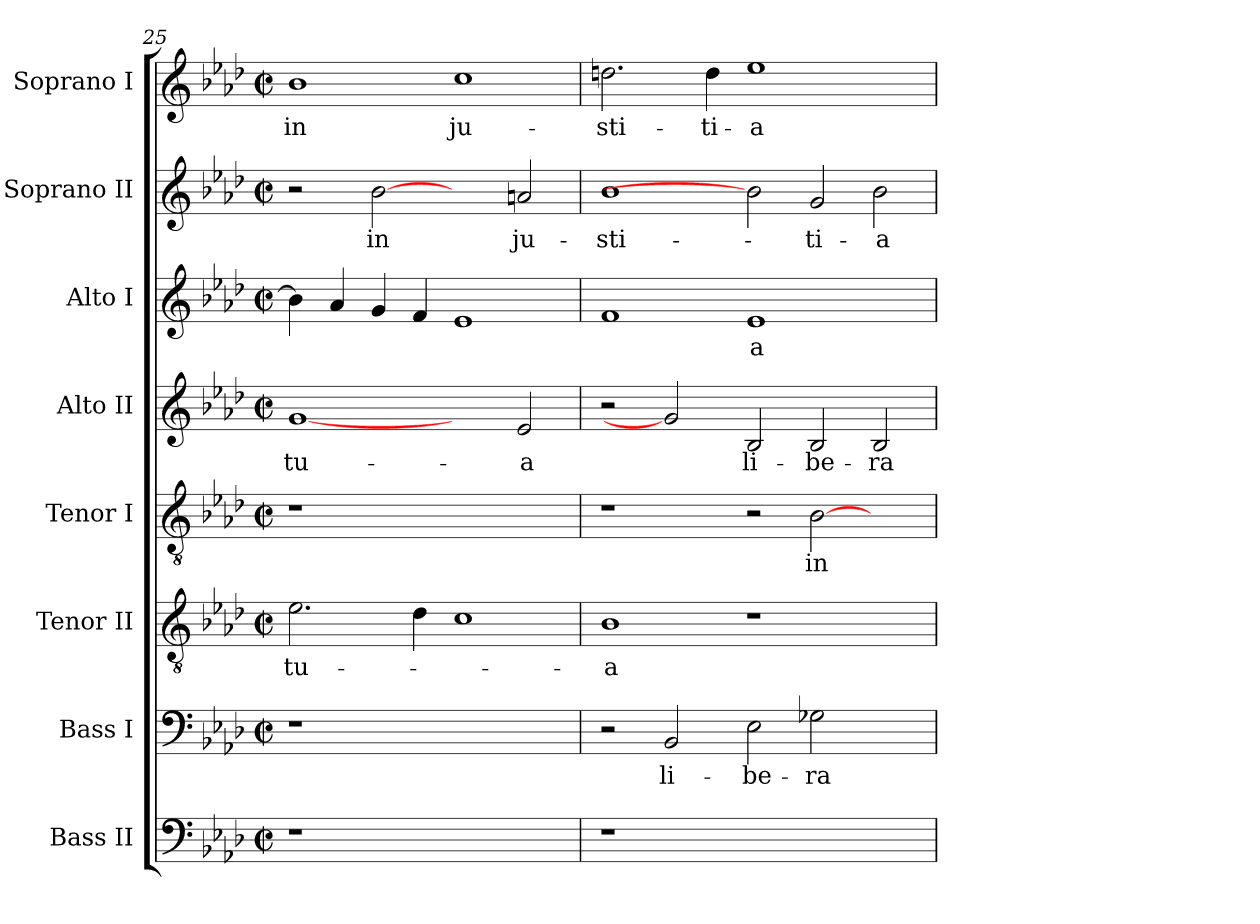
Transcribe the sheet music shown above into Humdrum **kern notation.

**kern	**kern	**text	**kern	**text	**kern	**text	**kern	**text	**kern	**text	**kern	**text	**kern	**text
*part8	*part7	*part7	*part6	*part6	*part5	*part5	*part4	*part4	*part3	*part3	*part2	*part2	*part1	*part1
*staff8	*staff7	*staff7	*staff6	*staff6	*staff5	*staff5	*staff4	*staff4	*staff3	*staff3	*staff2	*staff2	*staff1	*staff1
*I"Bass II	*I"Bass I	*	*I"Tenor II	*	*I"Tenor I	*	*I"Alto II	*	*I"Alto I	*	*I"Soprano II	*	*I"Soprano I	*
*I'B.	*	*	*	*	*I'T.	*	*	*	*I'A.	*	*	*	*	*
*clefF4	*clefF4	*	*clefGv2	*	*clefGv2	*	*clefG2	*	*clefG2	*	*clefG2	*	*clefG2	*
*	*	*	*ITrd7c12	*	*ITrd7c12	*	*ITrd7c12	*	*ITrd7c12	*	*	*	*	*
*k[b-e-a-d-]	*k[b-e-a-d-]	*	*k[b-e-a-d-]	*	*k[b-e-a-d-]	*	*k[b-e-a-d-]	*	*k[b-e-a-d-]	*	*k[b-e-a-d-]	*	*k[b-e-a-d-]	*
*A-:	*A-:	*	*A-:	*	*A-:	*	*A-:	*	*A-:	*	*A-:	*	*A-:	*
*M2/2	*M2/2	*	*M2/2	*	*M2/2	*	*M2/2	*	*M2/2	*	*M2/2	*	*M2/2	*
*met(c|)	*met(c|)	*	*met(c|)	*	*met(c|)	*	*met(c|)	*	*met(c|)	*	*met(c|)	*	*met(c|)	*
=25	=25	=25	=25	=25	=25	=25	=25	=25	=25	=25	=25	=25	=25	=25
!LO:N:vis=1	!LO:N:vis=1	!	!	!	!	!	!	!	!	!	!	!	!	!
!	!	!	!	!LO:LY:b:color=#000000	!LO:N:vis=1	!	!	!	!	!	!	!	!	!
!	!	!	!	!	!	!	!	!LO:LY:b:color=#000000	!	!	!	!	!	!
!	!	!	!	!	!	!	!	!	!	!	!	!	!	!LO:LY:b:color=#000000
1r	1r	.	2.E-i\	tu-	1r	.	[1Gi	tu-	4B-i\]	.	2r	.	1b-i	in
.	.	.	.	.	.	.	.	.	4A-i/	.	.	.	.	.
!	!	!	!	!	!	!	!	!	!	!	!	!LO:LY:b:color=#000000	!	!
.	.	.	.	.	.	.	.	.	4Gi/	.	[2b-i	in	.	.
.	.	.	4D-i\	.	.	.	.	.	4Fi/	.	.	.	.	.
!	!	!	!	!	!	!	!	!	!	!	!	!	!	!LO:LY:b:color=#000000
1ryy	1ryy	.	1Ci	.	1ryy	.	2ryy	.	1E-i	.	2ryy	.	1cci	ju-
!	!	!	!	!	!	!	!	!LO:LY:b:color=#000000	!	!	!	!	!	!
!	!	!	!	!	!	!	!	!	!	!	!	!LO:LY:b:color=#000000	!	!
.	.	.	.	.	.	.	2E-i/	-a	.	.	2ani/	ju-	.	.
=26	=26	=26	=26	=26	=26	=26	=26	=26	=26	=26	=26	=26	=26	=26
!LO:N:vis=1	!	!	!	!	!	!	!	!	!	!	!	!	!	!
!	!	!	!	!LO:LY:b:color=#000000	!	!	!	!	!	!	!	!	!	!
!	!	!	!	!	!	!	!	!	!	!	!	!LO:LY:b:color=#000000	!	!
!	!	!	!	!	!	!	!	!	!	!	!	!	!	!LO:LY:b:color=#000000
1r	2r	.	1BB-i	-a	1r	.	2r	.	1Fi	.	1b-i	-sti-	2.ddni\	-sti-
!	!	!LO:LY:b:color=#000000	!	!	!	!	!	!	!	!	!	!	!	!
.	2BB-i/	li-	.	.	.	.	2Gi]	.	.	.	.	.	.	.
!	!	!	!	!	!	!	!	!	!	!	!	!	!	!LO:LY:b:color=#000000
.	.	.	.	.	.	.	.	.	.	.	.	.	4ddi\	-ti-
!	!	!LO:LY:b:color=#000000	!	!	!	!	!	!	!	!	!	!	!	!
!	!	!	!	!	!	!	!	!LO:LY:b:color=#000000	!	!	!	!	!	!
!	!	!	!	!	!	!	!	!	!	!LO:LY:b:color=#000000	!	!	!	!
!	!	!	!	!	!	!	!	!	!	!	!	!	!	!LO:LY:b:color=#000000
1.ryy	2E-i\	-be-	1r	.	2r	.	2BB-i/	li-	1E-i	-a	2b-i]	.	1ee-i	-a
!	!	!LO:LY:b:color=#000000	!	!	!	!	!	!	!	!	!	!	!	!
!	!	!	!	!	!	!LO:LY:b:color=#000000	!	!	!	!	!	!	!	!
!	!	!	!	!	!	!	!	!LO:LY:b:color=#000000	!	!	!	!	!	!
!	!	!	!	!	!	!	!	!	!	!	!	!LO:LY:b:color=#000000	!	!
.	2G-Xi\	-ra	.	.	[>2BB-i\	in	2BB-i/	-be-	.	.	2gi/	-ti-	.	.
!	!	!	!	!	!	!	!	!LO:LY:b:color=#000000	!	!	!	!	!	!
!	!	!	!	!	!	!	!	!	!	!	!	!LO:LY:b:color=#000000	!	!
.	2ryy	.	2ryy	.	2ryy	.	2BB-i/	-ra	2ryy	.	2b-i\	-a	2ryy	.
=	=	=	=	=	=	=	=	=	=	=	=	=	=	=
*-	*-	*-	*-	*-	*-	*-	*-	*-	*-	*-	*-	*-	*-	*-
